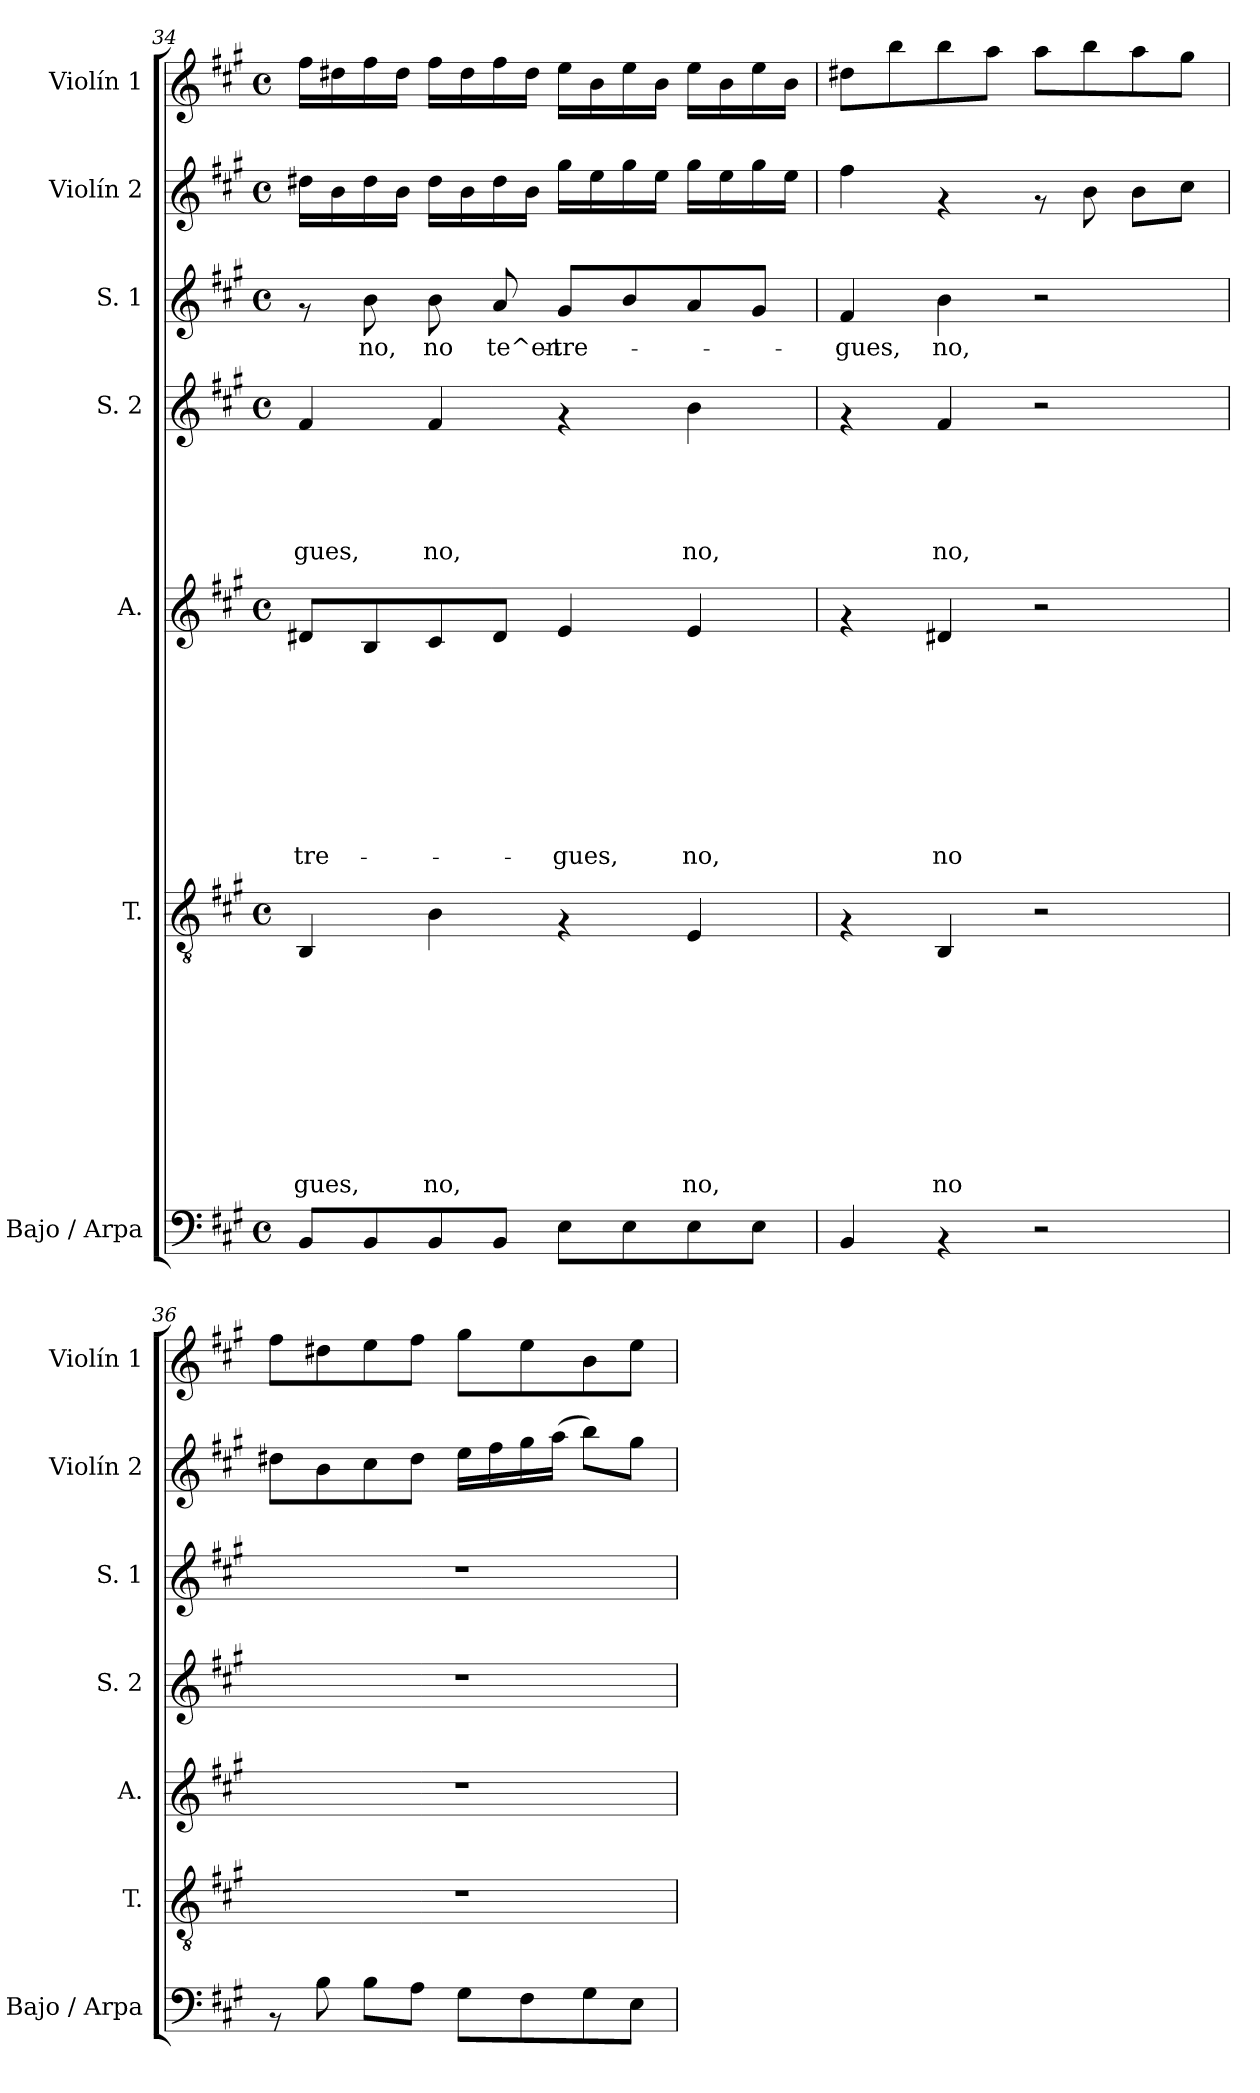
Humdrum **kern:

**kern	**kern	**text	**text	**text	**text	**text	**text	**text	**text	**text	**text	**kern	**text	**text	**text	**text	**text	**text	**text	**text	**text	**kern	**text	**text	**text	**text	**text	**kern	**text	**kern	**kern
*part7	*part6	*part6	*part6	*part6	*part6	*part6	*part6	*part6	*part6	*part6	*part6	*part5	*part5	*part5	*part5	*part5	*part5	*part5	*part5	*part5	*part5	*part4	*part4	*part4	*part4	*part4	*part4	*part3	*part3	*part2	*part1
*staff7	*staff6	*staff6	*staff6	*staff6	*staff6	*staff6	*staff6	*staff6	*staff6	*staff6	*staff6	*staff5	*staff5	*staff5	*staff5	*staff5	*staff5	*staff5	*staff5	*staff5	*staff5	*staff4	*staff4	*staff4	*staff4	*staff4	*staff4	*staff3	*staff3	*staff2	*staff1
*I"Bajo / Arpa	*I"T.	*	*	*	*	*	*	*	*	*	*	*I"A.	*	*	*	*	*	*	*	*	*	*I"S. 2	*	*	*	*	*	*I"S. 1	*	*I"Violín 2	*I"Violín 1
*I'Bajo / Arpa	*I'T.	*	*	*	*	*	*	*	*	*	*	*I'A.	*	*	*	*	*	*	*	*	*	*I'S. 2	*	*	*	*	*	*I'S. 1	*	*I'Violín 2	*I'Violín 1
*clefF4	*clefGv2	*	*	*	*	*	*	*	*	*	*	*clefG2	*	*	*	*	*	*	*	*	*	*clefG2	*	*	*	*	*	*clefG2	*	*clefG2	*clefG2
*k[f#c#g#]	*k[f#c#g#]	*	*	*	*	*	*	*	*	*	*	*k[f#c#g#]	*	*	*	*	*	*	*	*	*	*k[f#c#g#]	*	*	*	*	*	*k[f#c#g#]	*	*k[f#c#g#]	*k[f#c#g#]
*A:	*A:	*	*	*	*	*	*	*	*	*	*	*A:	*	*	*	*	*	*	*	*	*	*A:	*	*	*	*	*	*A:	*	*A:	*A:
*M4/4	*M4/4	*	*	*	*	*	*	*	*	*	*	*M4/4	*	*	*	*	*	*	*	*	*	*M4/4	*	*	*	*	*	*M4/4	*	*M4/4	*M4/4
*met(c)	*met(c)	*	*	*	*	*	*	*	*	*	*	*met(c)	*	*	*	*	*	*	*	*	*	*met(c)	*	*	*	*	*	*met(c)	*	*met(c)	*met(c)
=34	=34	=34	=34	=34	=34	=34	=34	=34	=34	=34	=34	=34	=34	=34	=34	=34	=34	=34	=34	=34	=34	=34	=34	=34	=34	=34	=34	=34	=34	=34	=34
!	!	!	!	!	!	!	!	!	!	!	!LO:LY:b	!	!	!	!	!	!	!	!	!	!LO:LY:b	!	!	!	!	!	!LO:LY:b	!	!	!	!
8BB/L	4BB/	.	.	.	.	.	.	.	.	.	-gues,	8d#X/L	.	.	.	.	.	.	.	.	-tre-	4f#/	.	.	.	.	-gues,	8rf	.	16dd#X\LL	16ff#\LL
.	.	.	.	.	.	.	.	.	.	.	.	.	.	.	.	.	.	.	.	.	.	.	.	.	.	.	.	.	.	16b\	16dd#X\
!	!	!	!	!	!	!	!	!	!	!	!	!	!	!	!	!	!	!	!	!	!	!	!	!	!	!	!	!	!LO:LY:b	!	!
8BB/	.	.	.	.	.	.	.	.	.	.	.	8B/	.	.	.	.	.	.	.	.	.	.	.	.	.	.	.	8b\	no,	16dd#\	16ff#\
.	.	.	.	.	.	.	.	.	.	.	.	.	.	.	.	.	.	.	.	.	.	.	.	.	.	.	.	.	.	16b\JJ	16dd#\JJ
!	!	!	!	!	!	!	!	!	!	!	!LO:LY:b	!	!	!	!	!	!	!	!	!	!	!	!	!	!	!	!LO:LY:b	!	!LO:LY:b	!	!
8BB/	4B\	.	.	.	.	.	.	.	.	.	no,	8c#/	.	.	.	.	.	.	.	.	.	4f#/	.	.	.	.	no,	8b\	no	16dd#\LL	16ff#\LL
.	.	.	.	.	.	.	.	.	.	.	.	.	.	.	.	.	.	.	.	.	.	.	.	.	.	.	.	.	.	16b\	16dd#\
!	!	!	!	!	!	!	!	!	!	!	!	!	!	!	!	!	!	!	!	!	!	!	!	!	!	!	!	!	!LO:LY:b	!	!
8BB/J	.	.	.	.	.	.	.	.	.	.	.	8d#/J	.	.	.	.	.	.	.	.	.	.	.	.	.	.	.	8a/	te^en-	16dd#\	16ff#\
.	.	.	.	.	.	.	.	.	.	.	.	.	.	.	.	.	.	.	.	.	.	.	.	.	.	.	.	.	.	16b\JJ	16dd#\JJ
!	!	!	!	!	!	!	!	!	!	!	!	!	!	!	!	!	!	!	!	!	!LO:LY:b	!	!	!	!	!	!	!	!LO:LY:b	!	!
8E\L	4rF	.	.	.	.	.	.	.	.	.	.	4e/	.	.	.	.	.	.	.	.	-gues,	4rf	.	.	.	.	.	8g#/L	-tre-	16gg#\LL	16ee\LL
.	.	.	.	.	.	.	.	.	.	.	.	.	.	.	.	.	.	.	.	.	.	.	.	.	.	.	.	.	.	16ee\	16b\
8E\	.	.	.	.	.	.	.	.	.	.	.	.	.	.	.	.	.	.	.	.	.	.	.	.	.	.	.	8b/	.	16gg#\	16ee\
.	.	.	.	.	.	.	.	.	.	.	.	.	.	.	.	.	.	.	.	.	.	.	.	.	.	.	.	.	.	16ee\JJ	16b\JJ
!	!	!	!	!	!	!	!	!	!	!	!LO:LY:b	!	!	!	!	!	!	!	!	!	!LO:LY:b	!	!	!	!	!	!LO:LY:b	!	!	!	!
8E\	4E/	.	.	.	.	.	.	.	.	.	no,	4e/	.	.	.	.	.	.	.	.	no,	4b\	.	.	.	.	no,	8a/	.	16gg#\LL	16ee\LL
.	.	.	.	.	.	.	.	.	.	.	.	.	.	.	.	.	.	.	.	.	.	.	.	.	.	.	.	.	.	16ee\	16b\
8E\J	.	.	.	.	.	.	.	.	.	.	.	.	.	.	.	.	.	.	.	.	.	.	.	.	.	.	.	8g#/J	.	16gg#\	16ee\
.	.	.	.	.	.	.	.	.	.	.	.	.	.	.	.	.	.	.	.	.	.	.	.	.	.	.	.	.	.	16ee\JJ	16b\JJ
!!LO:LB:g=z
=35	=35	=35	=35	=35	=35	=35	=35	=35	=35	=35	=35	=35	=35	=35	=35	=35	=35	=35	=35	=35	=35	=35	=35	=35	=35	=35	=35	=35	=35	=35	=35
!	!	!	!	!	!	!	!	!	!	!	!	!	!	!	!	!	!	!	!	!	!	!	!	!	!	!	!	!	!LO:LY:b	!	!
4BB/	4rF	.	.	.	.	.	.	.	.	.	.	4rf	.	.	.	.	.	.	.	.	.	4rf	.	.	.	.	.	4f#/	-gues,	4ff#\	8dd#X\L
.	.	.	.	.	.	.	.	.	.	.	.	.	.	.	.	.	.	.	.	.	.	.	.	.	.	.	.	.	.	.	8bb\
!	!	!	!	!	!	!	!	!	!	!	!LO:LY:b	!	!	!	!	!	!	!	!	!	!LO:LY:b	!	!	!	!	!	!LO:LY:b	!	!LO:LY:b	!	!
4rAA	4BB/	.	.	.	.	.	.	.	.	.	no	4d#X/	.	.	.	.	.	.	.	.	no	4f#/	.	.	.	.	no,	4b\	no,	4rf	8bb\
.	.	.	.	.	.	.	.	.	.	.	.	.	.	.	.	.	.	.	.	.	.	.	.	.	.	.	.	.	.	.	8aa\J
2r	2r	.	.	.	.	.	.	.	.	.	.	2r	.	.	.	.	.	.	.	.	.	2r	.	.	.	.	.	2r	.	8rf	8aa\L
.	.	.	.	.	.	.	.	.	.	.	.	.	.	.	.	.	.	.	.	.	.	.	.	.	.	.	.	.	.	8b\	8bb\
.	.	.	.	.	.	.	.	.	.	.	.	.	.	.	.	.	.	.	.	.	.	.	.	.	.	.	.	.	.	8b\L	8aa\
.	.	.	.	.	.	.	.	.	.	.	.	.	.	.	.	.	.	.	.	.	.	.	.	.	.	.	.	.	.	8cc#\J	8gg#\J
=36	=36	=36	=36	=36	=36	=36	=36	=36	=36	=36	=36	=36	=36	=36	=36	=36	=36	=36	=36	=36	=36	=36	=36	=36	=36	=36	=36	=36	=36	=36	=36
8rAA	1r	.	.	.	.	.	.	.	.	.	.	1r	.	.	.	.	.	.	.	.	.	1r	.	.	.	.	.	1r	.	8dd#X\L	8ff#\L
8B\	.	.	.	.	.	.	.	.	.	.	.	.	.	.	.	.	.	.	.	.	.	.	.	.	.	.	.	.	.	8b\	8dd#X\
8B\L	.	.	.	.	.	.	.	.	.	.	.	.	.	.	.	.	.	.	.	.	.	.	.	.	.	.	.	.	.	8cc#\	8ee\
8A\J	.	.	.	.	.	.	.	.	.	.	.	.	.	.	.	.	.	.	.	.	.	.	.	.	.	.	.	.	.	8dd#\J	8ff#\J
8G#\L	.	.	.	.	.	.	.	.	.	.	.	.	.	.	.	.	.	.	.	.	.	.	.	.	.	.	.	.	.	16ee\LL	8gg#\L
.	.	.	.	.	.	.	.	.	.	.	.	.	.	.	.	.	.	.	.	.	.	.	.	.	.	.	.	.	.	16ff#\	.
8F#\	.	.	.	.	.	.	.	.	.	.	.	.	.	.	.	.	.	.	.	.	.	.	.	.	.	.	.	.	.	16gg#\	8ee\
.	.	.	.	.	.	.	.	.	.	.	.	.	.	.	.	.	.	.	.	.	.	.	.	.	.	.	.	.	.	(>16aa\JJ	.
8G#\	.	.	.	.	.	.	.	.	.	.	.	.	.	.	.	.	.	.	.	.	.	.	.	.	.	.	.	.	.	8bb\L)	8b\
8E\J	.	.	.	.	.	.	.	.	.	.	.	.	.	.	.	.	.	.	.	.	.	.	.	.	.	.	.	.	.	8gg#\J	8ee\J
=	=	=	=	=	=	=	=	=	=	=	=	=	=	=	=	=	=	=	=	=	=	=	=	=	=	=	=	=	=	=	=
*-	*-	*-	*-	*-	*-	*-	*-	*-	*-	*-	*-	*-	*-	*-	*-	*-	*-	*-	*-	*-	*-	*-	*-	*-	*-	*-	*-	*-	*-	*-	*-
